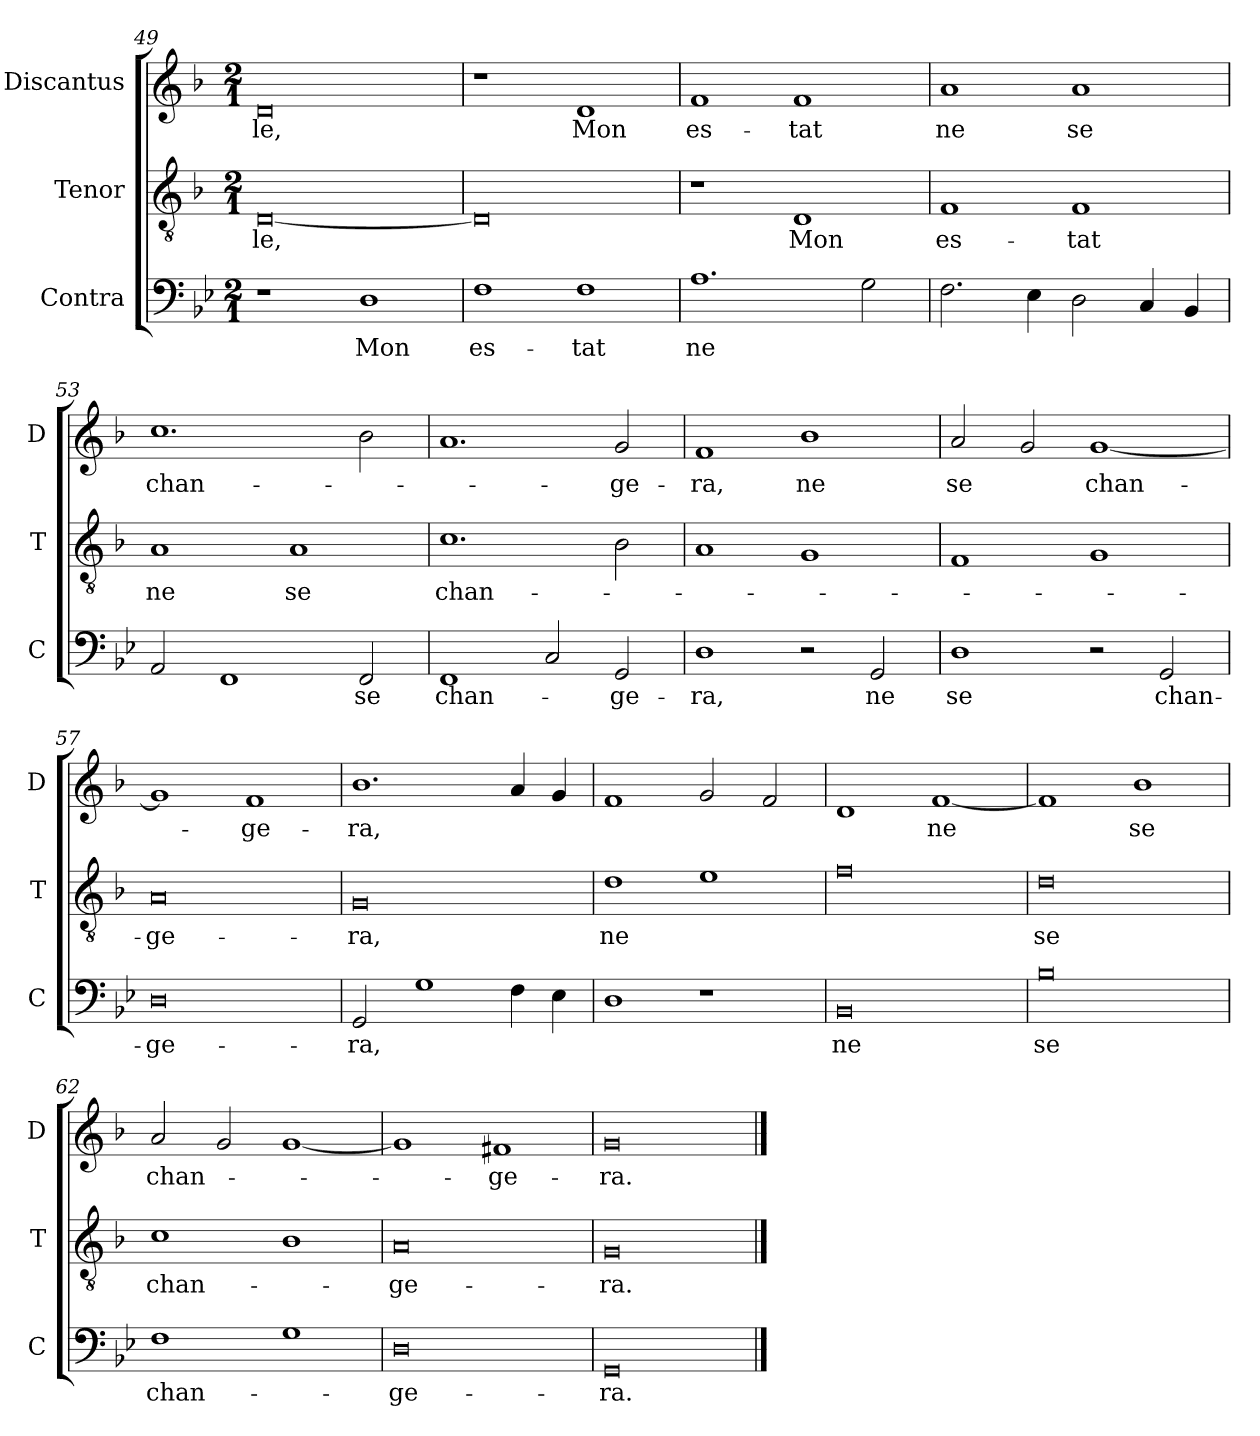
**kern	**text	**kern	**text	**kern	**text
*part3	*part3	*part2	*part2	*part1	*part1
*staff3	*staff3	*staff2	*staff2	*staff1	*staff1
*I"Contra	*	*I"Tenor	*	*I"Discantus	*
*I'C	*	*I'T	*	*I'D	*
*clefF4	*	*clefGv2	*	*clefG2	*
*k[b-e-]	*	*k[b-]	*	*k[b-]	*
*M2/1	*	*M2/1	*	*M2/1	*
=49	=49	=49	=49	=49	=49
1r	.	[0D	-le,	0d	-le,
1D	Mon	.	.	.	.
=50	=50	=50	=50	=50	=50
1F	es-	0D]	.	1r	.
1F	-tat	.	.	1d	Mon
=51	=51	=51	=51	=51	=51
1.A	ne	1r	.	1f	es-
.	.	1D	Mon	1f	-tat
2G	.	.	.	.	.
=52	=52	=52	=52	=52	=52
2.F	.	1F	es-	1a	ne
4E-	.	.	.	.	.
2D	.	1F	-tat	1a	se
4C	.	.	.	.	.
4BB-	.	.	.	.	.
=53	=53	=53	=53	=53	=53
2AA	.	1A	ne	1.cc	chan-
1FF	.	.	.	.	.
.	.	1A	se	.	.
2FF	se	.	.	2b-	.
=54	=54	=54	=54	=54	=54
1FF	chan-	1.c	chan-	1.a	.
2C	.	.	.	.	.
2GG	-ge-	2B-	.	2g	-ge-
=55	=55	=55	=55	=55	=55
1D	-ra,	1A	.	1f	-ra,
2r	.	1G	.	1b-	ne
2GG	ne	.	.	.	.
=56	=56	=56	=56	=56	=56
1D	se	1F	.	2a	se
.	.	.	.	2g	.
2r	.	1G	.	[1g	chan-
2GG	chan-	.	.	.	.
=57	=57	=57	=57	=57	=57
0D	-ge-	0A	-ge-	1g]	.
.	.	.	.	1f	-ge-
=58	=58	=58	=58	=58	=58
2GG	-ra,	0G	-ra,	1.b-	-ra,
1G	.	.	.	.	.
4F	.	.	.	4a	.
4E-	.	.	.	4g	.
=59	=59	=59	=59	=59	=59
1D	.	1d	ne	1f	.
1r	.	1e	.	2g	.
.	.	.	.	2f	.
=60	=60	=60	=60	=60	=60
0BB-	ne	0f	.	1d	.
.	.	.	.	[1f	ne
=61	=61	=61	=61	=61	=61
0B-	se	0d	se	1f]	.
.	.	.	.	1b-	se
=62	=62	=62	=62	=62	=62
1F	chan-	1c	chan-	2a	chan-
.	.	.	.	2g	.
1G	.	1B-	.	[1g	.
=63	=63	=63	=63	=63	=63
0D	-ge-	0A	-ge-	1g]	.
.	.	.	.	1f#X	-ge-
=64	=64	=64	=64	=64	=64
0GG	-ra.	0G	-ra.	0g	-ra.
==	==	==	==	==	==
*-	*-	*-	*-	*-	*-
